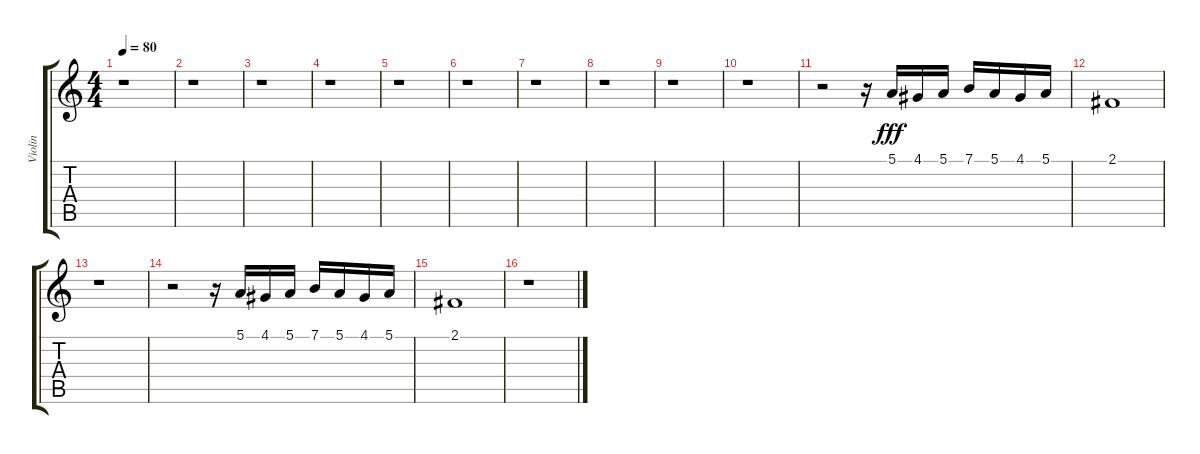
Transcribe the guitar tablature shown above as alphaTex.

\track ("Violin              " "Violin    ") {instrument violin}
\staff {score tabs}
\tuning (E4 B3 G3 D3 A2 E2) {hide}
\ts (4 4)
\tempo 80
\clef g2
\ks c
r.1{dy fff} |
r.1 |
r.1 |
r.1 |
r.1 |
r.1 |
r.1 |
r.1 |
r.1 |
r.1 |
r.2 r.16 5.1.16 4.1.16 5.1.16 7.1.16 5.1.16 4.1.16 5.1.16 |
2.1.1 |
r.1 |
r.2 r.16 5.1.16 4.1.16 5.1.16 7.1.16 5.1.16 4.1.16 5.1.16 |
2.1.1 |
r.1
